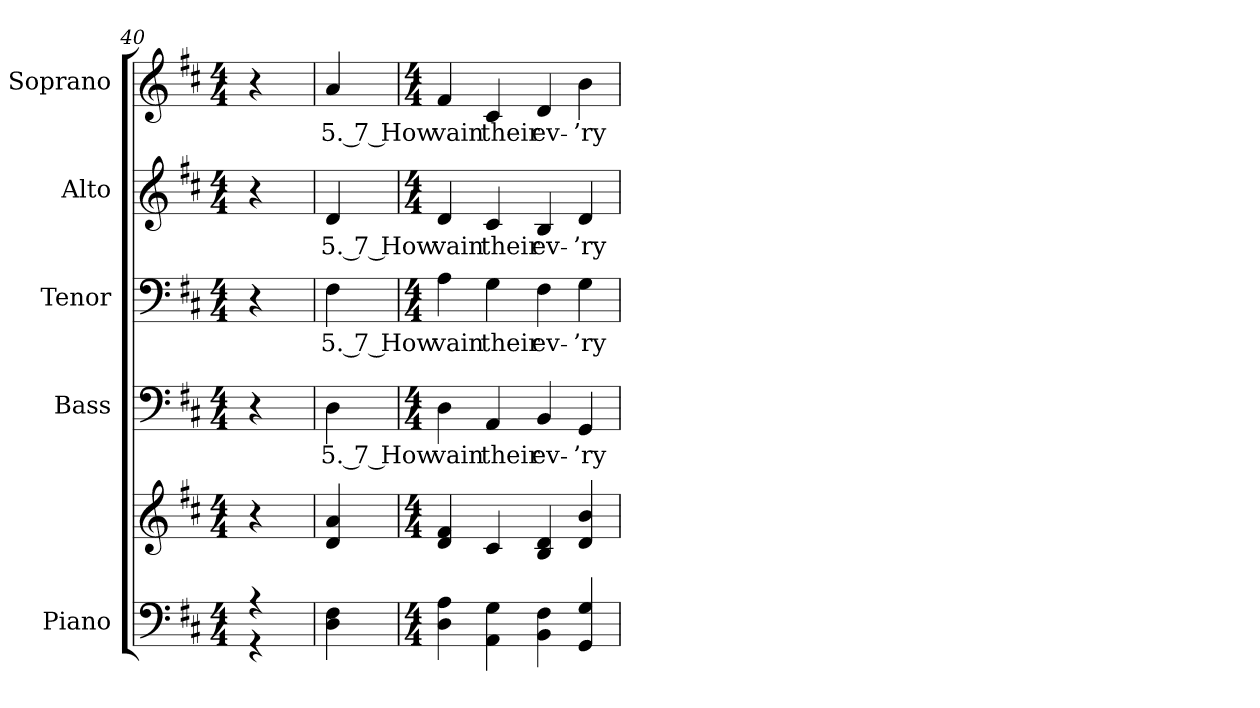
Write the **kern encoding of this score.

**kern	**kern	**kern	**text	**kern	**text	**kern	**text	**kern	**text
*part5	*part5	*part4	*part4	*part3	*part3	*part2	*part2	*part1	*part1
*staff6	*staff5	*staff4	*staff4	*staff3	*staff3	*staff2	*staff2	*staff1	*staff1
*I"Piano	*	*I"Bass	*	*I"Tenor	*	*I"Alto	*	*I"Soprano	*
*I'Pno.	*	*I'B.	*	*I'T.	*	*I'A.	*	*I'S.	*
*clefF4	*clefG2	*clefF4	*	*clefF4	*	*clefG2	*	*clefG2	*
*k[f#c#]	*k[f#c#]	*k[f#c#]	*	*k[f#c#]	*	*k[f#c#]	*	*k[f#c#]	*
*D:	*D:	*D:	*	*D:	*	*D:	*	*D:	*
*M4/4	*M4/4	*M4/4	*	*M4/4	*	*M4/4	*	*M4/4	*
=40	=40	=40	=40	=40	=40	=40	=40	=40	=40
*^	*	*	*	*	*	*	*	*	*
4r	4r	4r	4r	.	4r	.	4r	.	4r	.
*v	*v	*	*	*	*	*	*	*	*	*
=41	=41	=41	=41	=41	=41	=41	=41	=41	=41
*^	*	*	*	*	*	*	*	*	*
!	!	!	!	!LO:LY:b:color=#000000	!	!	!	!	!	!
*v	*v	*	*	*	*	*	*	*	*	*
*^	*	*	*	*	*	*	*	*	*
!	!	!	!	!	!	!LO:LY:b:color=#000000	!	!	!	!
*v	*v	*	*	*	*	*	*	*	*	*
*^	*	*	*	*	*	*	*	*	*
!	!	!	!	!	!	!	!	!LO:LY:b:color=#000000	!	!
*v	*v	*	*	*	*	*	*	*	*	*
*^	*	*	*	*	*	*	*	*	*
!	!	!	!	!	!	!	!	!	!	!LO:LY:b:color=#000000
*v	*v	*	*	*	*	*	*	*	*	*
4Di\ 4F#i	4di/ 4ai	4Di\	5. 7 How	4F#i\	5. 7 How	4di/	5. 7 How	4ai/	5. 7 How
=42	=42	=42	=42	=42	=42	=42	=42	=42	=42
*M4/4	*M4/4	*M4/4	*	*M4/4	*	*M4/4	*	*M4/4	*
!	!	!	!LO:LY:b:color=#000000	!	!	!	!	!	!
!	!	!	!	!	!LO:LY:b:color=#000000	!	!	!	!
!	!	!	!	!	!	!	!LO:LY:b:color=#000000	!	!
!	!	!	!	!	!	!	!	!	!LO:LY:b:color=#000000
4Di\ 4Ai	4di/ 4f#i	4Di\	vain	4Ai\	vain	4di/	vain	4f#i/	vain
!	!	!	!LO:LY:b:color=#000000	!	!	!	!	!	!
!	!	!	!	!	!LO:LY:b:color=#000000	!	!	!	!
!	!	!	!	!	!	!	!LO:LY:b:color=#000000	!	!
!	!	!	!	!	!	!	!	!	!LO:LY:b:color=#000000
4AAi\ 4Gi	4c#i/	4AAi/	their	4Gi\	their	4c#i/	their	4c#i/	their
!	!	!	!LO:LY:b:color=#000000	!	!	!	!	!	!
!	!	!	!	!	!LO:LY:b:color=#000000	!	!	!	!
!	!	!	!	!	!	!	!LO:LY:b:color=#000000	!	!
!	!	!	!	!	!	!	!	!	!LO:LY:b:color=#000000
4BBi\ 4F#i	4Bi/ 4di	4BBi/	ev-	4F#i\	ev-	4Bi/	ev-	4di/	ev-
!	!	!	!LO:LY:b:color=#000000	!	!	!	!	!	!
!	!	!	!	!	!LO:LY:b:color=#000000	!	!	!	!
!	!	!	!	!	!	!	!LO:LY:b:color=#000000	!	!
!	!	!	!	!	!	!	!	!	!LO:LY:b:color=#000000
4GGi/ 4Gi	4di/ 4bi	4GGi/	-’ry	4Gi\	-’ry	4di/	-’ry	4bi\	-’ry
=	=	=	=	=	=	=	=	=	=
*-	*-	*-	*-	*-	*-	*-	*-	*-	*-
